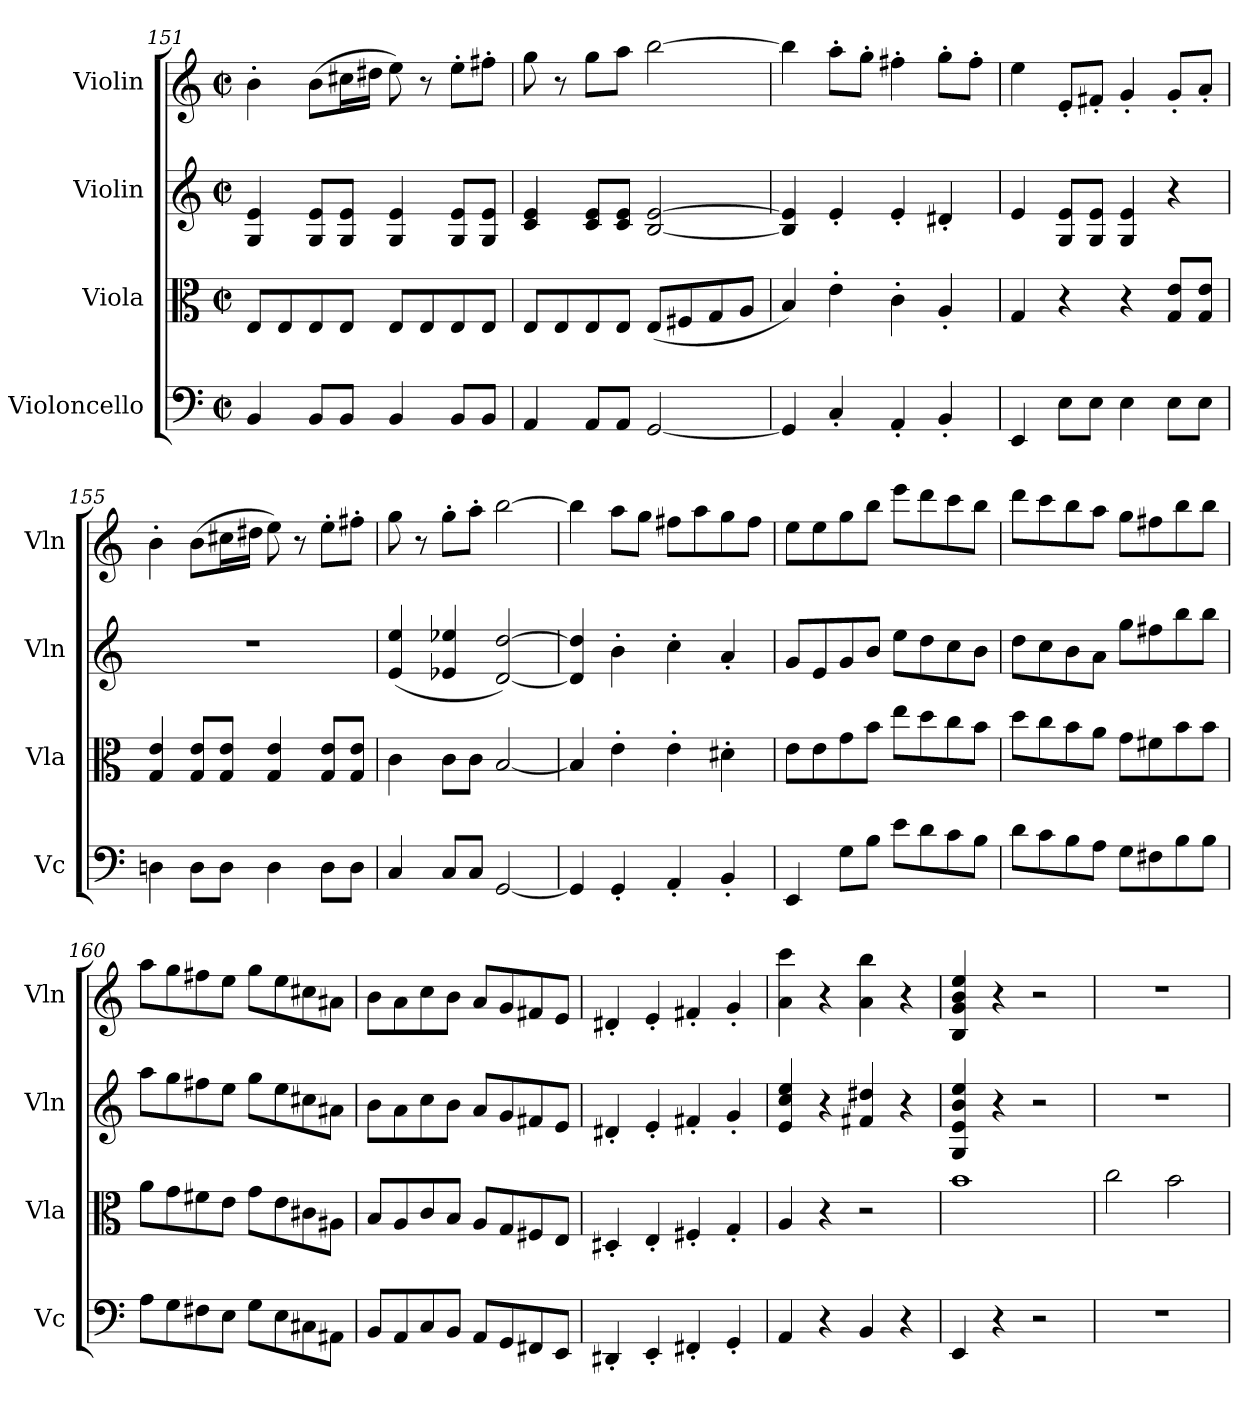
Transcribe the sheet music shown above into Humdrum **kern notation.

**kern	**kern	**kern	**kern
*part4	*part3	*part2	*part1
*staff4	*staff3	*staff2	*staff1
*I"Violoncello	*I"Viola	*I"Violin	*I"Violin
*I'Vc	*I'Vla	*I'Vln	*I'Vln
*clefF4	*clefC3	*clefG2	*clefG2
*k[]	*k[]	*k[]	*k[]
*M2/2	*M2/2	*M2/2	*M2/2
*met(c|)	*met(c|)	*met(c|)	*met(c|)
=151	=151	=151	=151
4BB/	8E/L	4G/ 4e/	4b'\
.	8E/	.	.
8BB/L	8E/	8G/ 8e/L	(8b\L
8BB/J	8E/J	8G/ 8e/J	16cc#X\L
.	.	.	16dd#X\JJ
4BB/	8E/L	4G/ 4e/	8ee\)
.	8E/	.	8r
8BB/L	8E/	8G/ 8e/L	8ee'\L
8BB/J	8E/J	8G/ 8e/J	8ff#X'\J
=152	=152	=152	=152
4AA/	8E/L	4c/ 4e/	8gg\
.	8E/	.	8r
8AA/L	8E/	8c/ 8e/L	8gg\L
8AA/J	8E/J	8c/ 8e/J	8aa\J
[2GG/	(8E/L	[2B/ [2e/	[2bb\
.	8F#X/	.	.
.	8G/	.	.
.	8A/J	.	.
=153	=153	=153	=153
4GG/]	4B/)	4B/] 4e/]	4bb\]
4C'/	4e'\	4e'/	8aa'\L
.	.	.	8gg'\J
4AA'/	4c'\	4e'/	4ff#X'\
4BB'/	4A'/	4d#X'/	8gg'\L
.	.	.	8ff#'\J
=154	=154	=154	=154
4EE/	4G/	4e/	4ee\
8E\L	4r	8G/ 8e/L	8e'/L
8E\J	.	8G/ 8e/J	8f#X'/J
4E\	4r	4G/ 4e/	4g'/
8E\L	8G/ 8e/L	4r	8g'/L
8E\J	8G/ 8e/J	.	8a'/J
=155	=155	=155	=155
4Dn\	4G/ 4e/	1r	4b'\
8D\L	8G/ 8e/L	.	(8b\L
8D\J	8G/ 8e/J	.	16cc#X\L
.	.	.	16dd#X\JJ
4D\	4G/ 4e/	.	8ee\)
.	.	.	8r
8D\L	8G/ 8e/L	.	8ee'\L
8D\J	8G/ 8e/J	.	8ff#X'\J
=156	=156	=156	=156
4C/	4c\	(4e/ 4ee/	8gg\
.	.	.	8r
8C/L	8c\L	4e-X/ 4ee-X/	8gg'\L
8C/J	8c\J	.	8aa'\J
[2GG/	[2B/	[2d/ [2dd/)	[2bb\
=157	=157	=157	=157
4GG/]	4B/]	4d/] 4dd/]	4bb\]
4GG'/	4e'\	4b'\	8aa\L
.	.	.	8gg\J
4AA'/	4e'\	4cc'\	8ff#X\L
.	.	.	8aa\
4BB'/	4d#X'\	4a'/	8gg\
.	.	.	8ff#\J
=158	=158	=158	=158
4EE/	8e\L	8g/L	8ee\L
.	8e\	8e/	8ee\
8G\L	8g\	8g/	8gg\
8B\J	8b\J	8b/J	8bb\J
8e\L	8ee\L	8ee\L	8eee\L
8d\	8dd\	8dd\	8ddd\
8c\	8cc\	8cc\	8ccc\
8B\J	8b\J	8b\J	8bb\J
=159	=159	=159	=159
8d\L	8dd\L	8dd\L	8ddd\L
8c\	8cc\	8cc\	8ccc\
8B\	8b\	8b\	8bb\
8A\J	8a\J	8a\J	8aa\J
8G\L	8g\L	8gg\L	8gg\L
8F#X\	8f#X\	8ff#X\	8ff#X\
8B\	8b\	8bb\	8bb\
8B\J	8b\J	8bb\J	8bb\J
=160	=160	=160	=160
8A\L	8a\L	8aa\L	8aa\L
8G\	8g\	8gg\	8gg\
8F#X\	8f#X\	8ff#X\	8ff#X\
8E\J	8e\J	8ee\J	8ee\J
8G\L	8g\L	8gg\L	8gg\L
8E\	8e\	8ee\	8ee\
8C#X\	8c#X\	8cc#X\	8cc#X\
8AA#X\J	8A#X\J	8a#X\J	8a#X\J
=161	=161	=161	=161
8BB/L	8B/L	8b\L	8b\L
8AA/	8A/	8a\	8a\
8C/	8c/	8cc\	8cc\
8BB/J	8B/J	8b\J	8b\J
8AA/L	8A/L	8a/L	8a/L
8GG/	8G/	8g/	8g/
8FF#X/	8F#X/	8f#X/	8f#X/
8EE/J	8E/J	8e/J	8e/J
=162	=162	=162	=162
4DD#X'/	4D#X'/	4d#X'/	4d#X'/
4EE'/	4E'/	4e'/	4e'/
4FF#X'/	4F#X'/	4f#X'/	4f#X'/
4GG'/	4G'/	4g'/	4g'/
=163	=163	=163	=163
4AA/	4A/	4e/ 4cc/ 4ee/	4a\ 4ccc\
4r	4r	4r	4r
4BB/	2r	4f#X/ 4dd#X/	4a\ 4bb\
4r	.	4r	4r
=164	=164	=164	=164
4EE/	1b	4G/ 4e/ 4b/ 4ee/	4B/ 4g/ 4b/ 4ee/
4r	.	4r	4r
2r	.	2r	2r
=165	=165	=165	=165
1r	2cc\	1r	1r
.	2b\	.	.
=	=	=	=
*-	*-	*-	*-
